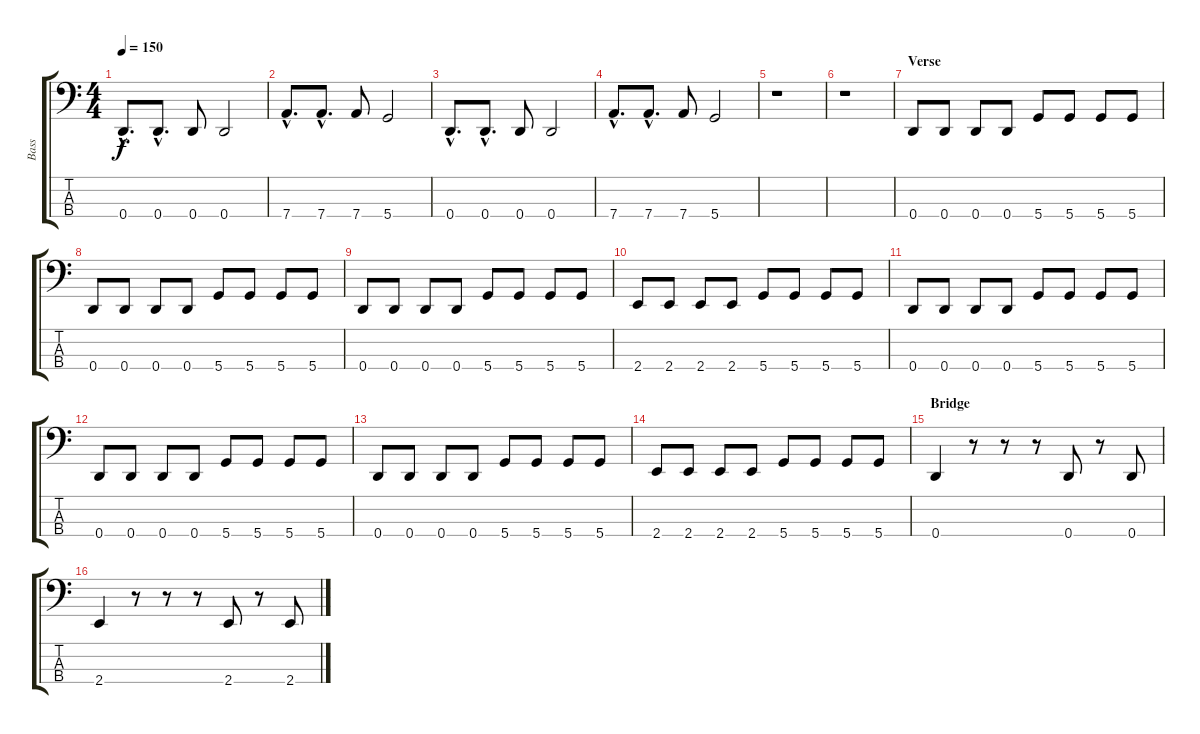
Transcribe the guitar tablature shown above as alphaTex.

\track ("Bass" "Bass") {instrument electricbassfinger}
\staff {score tabs}
\tuning (G2 D2 A1 D1) {hide}
\ts (4 4)
\tempo 150
\clef f4
\ks c
0.4{hac}.8{d dy f} 0.4{hac}.8{d} 0.4.8 0.4.2 |
7.4{hac}.8{d} 7.4{hac}.8{d} 7.4.8 5.4.2 |
0.4{hac}.8{d} 0.4{hac}.8{d} 0.4.8 0.4.2 |
7.4{hac}.8{d} 7.4{hac}.8{d} 7.4.8 5.4.2 |
r.1 |
r.1 |
\section ("" "Verse")
0.4.8 0.4.8 0.4.8 0.4.8 5.4.8 5.4.8 5.4.8 5.4.8 |
0.4.8 0.4.8 0.4.8 0.4.8 5.4.8 5.4.8 5.4.8 5.4.8 |
0.4.8 0.4.8 0.4.8 0.4.8 5.4.8 5.4.8 5.4.8 5.4.8 |
2.4.8 2.4.8 2.4.8 2.4.8 5.4.8 5.4.8 5.4.8 5.4.8 |
0.4.8 0.4.8 0.4.8 0.4.8 5.4.8 5.4.8 5.4.8 5.4.8 |
0.4.8 0.4.8 0.4.8 0.4.8 5.4.8 5.4.8 5.4.8 5.4.8 |
0.4.8 0.4.8 0.4.8 0.4.8 5.4.8 5.4.8 5.4.8 5.4.8 |
2.4.8 2.4.8 2.4.8 2.4.8 5.4.8 5.4.8 5.4.8 5.4.8 |
\section ("" "Bridge")
0.4.4 r.8 r.8 r.8 0.4.8 r.8 0.4.8 |
2.4.4 r.8 r.8 r.8 2.4.8 r.8 2.4.8
